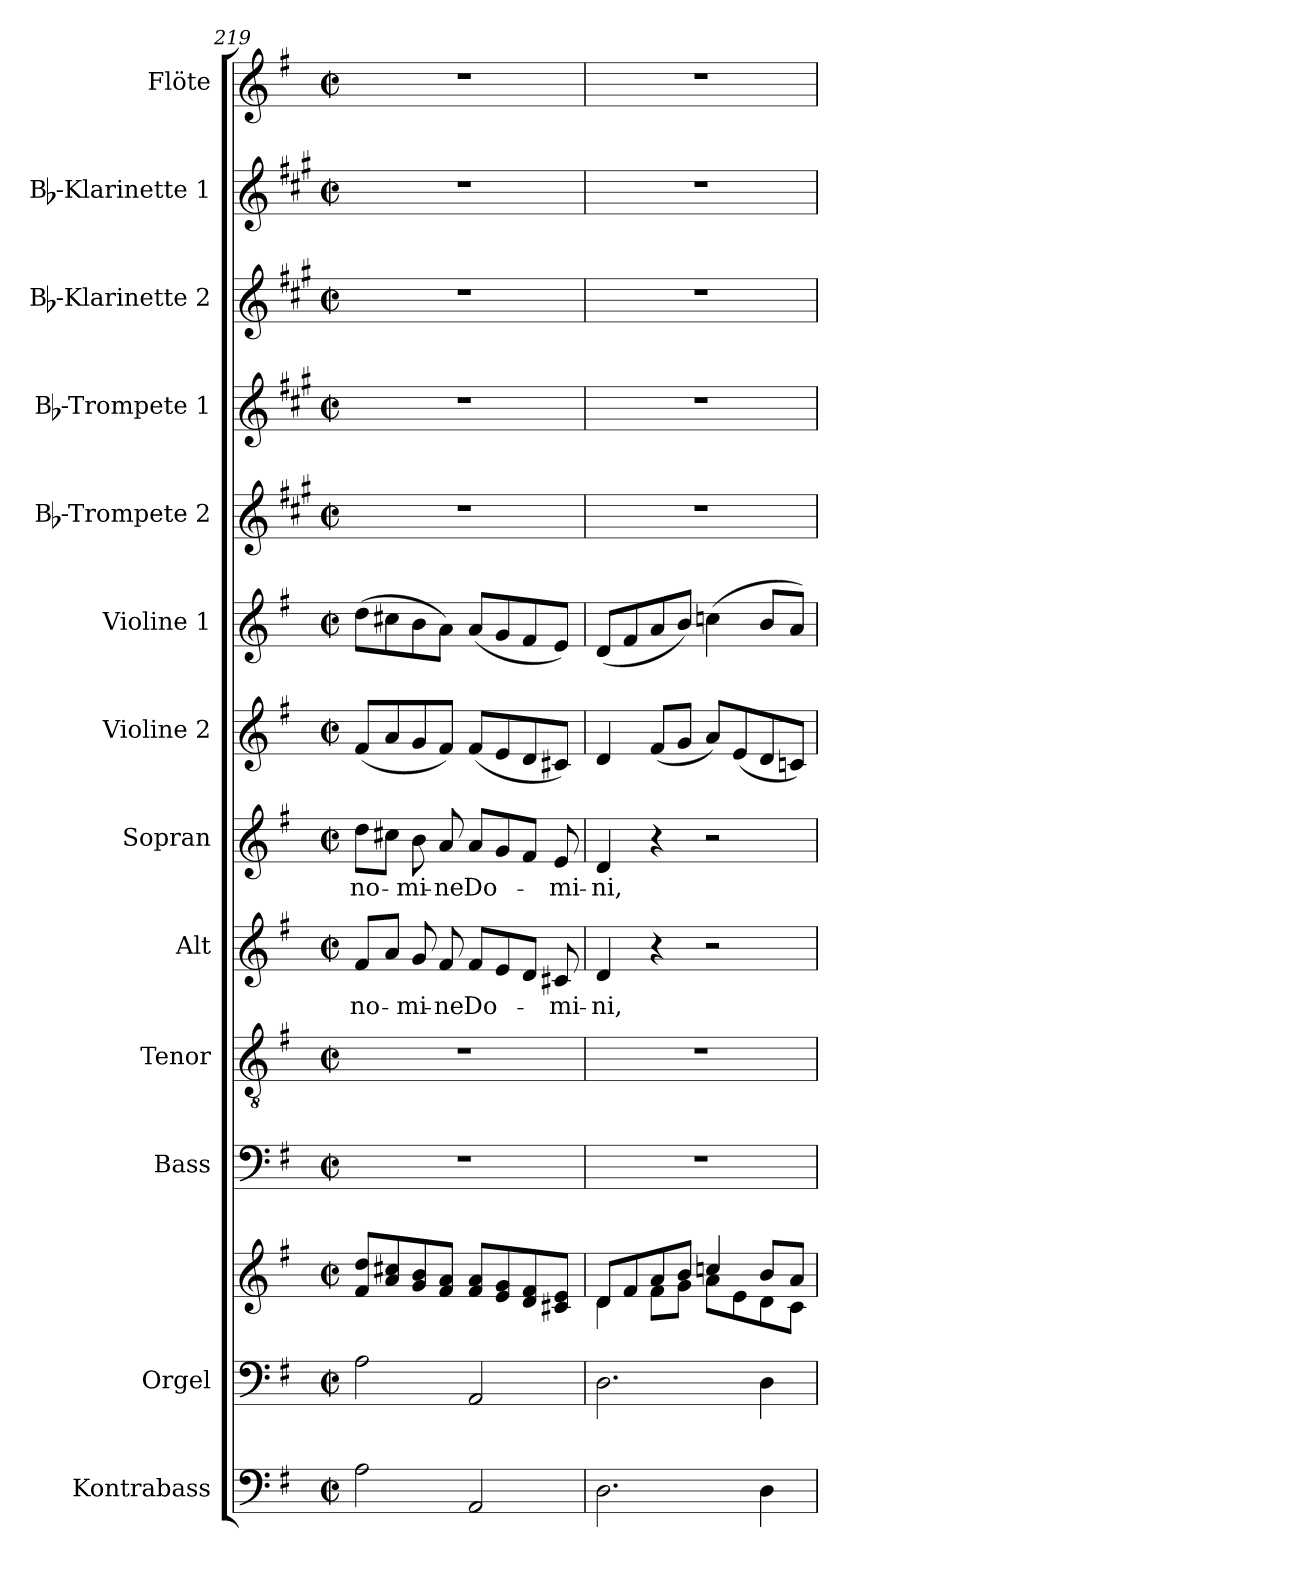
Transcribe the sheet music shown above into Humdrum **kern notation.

**kern	**kern	**kern	**kern	**kern	**kern	**text	**kern	**text	**kern	**kern	**kern	**kern	**kern	**kern	**kern
*part13	*part12	*part12	*part11	*part10	*part9	*part9	*part8	*part8	*part7	*part6	*part5	*part4	*part3	*part2	*part1
*staff14	*staff13	*staff12	*staff11	*staff10	*staff9	*staff9	*staff8	*staff8	*staff7	*staff6	*staff5	*staff4	*staff3	*staff2	*staff1
*I"Kontrabass	*I"Orgel	*	*I"Bass	*I"Tenor	*I"Alt	*	*I"Sopran	*	*I"Violine 2	*I"Violine 1	*I"Bb-Trompete 2	*I"Bb-Trompete 1	*I"Bb-Klarinette 2	*I"Bb-Klarinette 1	*I"Flöte
*I'Kb.	*I'Org.	*	*I'B.	*I'T.	*I'A.	*	*I'S.	*	*I'Vl. 2	*I'Vl. 1	*I'Bb Trp. 2	*I'Bb Trp. 1	*I'Bb Kl. 2	*I'Bb Kl. 1	*I'Fl.
*clefF4	*clefF4	*clefG2	*clefF4	*clefGv2	*clefG2	*	*clefG2	*	*clefG2	*clefG2	*clefG2	*clefG2	*clefG2	*clefG2	*clefG2
*ITrd7c12	*	*	*	*	*	*	*	*	*	*	*ITrd1c2	*ITrd1c2	*ITrd1c2	*ITrd1c2	*
*k[f#]	*k[f#]	*k[f#]	*k[f#]	*k[f#]	*k[f#]	*	*k[f#]	*	*k[f#]	*k[f#]	*k[f#]	*k[f#]	*k[f#]	*k[f#]	*k[f#]
*G:	*G:	*G:	*G:	*G:	*G:	*	*G:	*	*G:	*G:	*G:	*G:	*G:	*G:	*G:
*M2/2	*M2/2	*M2/2	*M2/2	*M2/2	*M2/2	*	*M2/2	*	*M2/2	*M2/2	*M2/2	*M2/2	*M2/2	*M2/2	*M2/2
*met(c|)	*met(c|)	*met(c|)	*met(c|)	*met(c|)	*met(c|)	*	*met(c|)	*	*met(c|)	*met(c|)	*met(c|)	*met(c|)	*met(c|)	*met(c|)	*met(c|)
=219	=219	=219	=219	=219	=219	=219	=219	=219	=219	=219	=219	=219	=219	=219	=219
!	!	!	!	!	!	!LO:LY:b	!	!LO:LY:b	!	!	!	!	!	!	!
2AA\	2A\	8f#/ 8dd/L	1r	1r	8f#/L	no-	8dd\L	no-	(<8f#/L	(>8dd\L	1r	1r	1r	1r	1r
.	.	8a/ 8cc#X/	.	.	8a/J	.	8cc#X\J	.	8a/	8cc#X\	.	.	.	.	.
!	!	!	!	!	!	!LO:LY:b	!	!LO:LY:b	!	!	!	!	!	!	!
.	.	8g/ 8b/	.	.	8g/	-mi-	8b\	-mi-	8g/	8b\	.	.	.	.	.
!	!	!	!	!	!	!LO:LY:b	!	!LO:LY:b	!	!	!	!	!	!	!
.	.	8f#/ 8a/J	.	.	8f#/	-ne	8a/	-ne	8f#/J)	8a\J)	.	.	.	.	.
!	!	!	!	!	!	!LO:LY:b	!	!LO:LY:b	!	!	!	!	!	!	!
2AAA/	2AA/	8f#/ 8a/L	.	.	8f#/L	Do-	8a/L	Do-	(<8f#/L	(<8a/L	.	.	.	.	.
.	.	8e/ 8g/	.	.	8e/	.	8g/	.	8e/	8g/	.	.	.	.	.
.	.	8d/ 8f#/	.	.	8d/J	.	8f#/J	.	8d/	8f#/	.	.	.	.	.
!	!	!	!	!	!	!LO:LY:b	!	!LO:LY:b	!	!	!	!	!	!	!
.	.	8c#X/ 8e/J	.	.	8c#X/	-mi-	8e/	-mi-	8c#X/J)	8e/J)	.	.	.	.	.
=220	=220	=220	=220	=220	=220	=220	=220	=220	=220	=220	=220	=220	=220	=220	=220
*	*	*^	*	*	*	*	*	*	*	*	*	*	*	*	*
!	!	!	!	!	!	!	!LO:LY:b	!	!LO:LY:b	!	!	!	!	!	!	!
2.DD\	2.D\	8d/L	4d\	1r	1r	4d/	-ni,	4d/	-ni,	4d/	(<8d/L	1r	1r	1r	1r	1r
.	.	8f#/	.	.	.	.	.	.	.	.	8f#/	.	.	.	.	.
.	.	8a/	8f#\L	.	.	4r	.	4r	.	(<8f#/L	8a/	.	.	.	.	.
.	.	8b/J	8g\J	.	.	.	.	.	.	8g/J	8b/J)	.	.	.	.	.
.	.	4ccn/	8a\L	.	.	2r	.	2r	.	8a/L)	(<4ccn\	.	.	.	.	.
.	.	.	8e\	.	.	.	.	.	.	(<8e/	.	.	.	.	.	.
4DD\	4D\	8b/L	8d\	.	.	.	.	.	.	8d/	8b/L	.	.	.	.	.
.	.	8a/J	8c\J	.	.	.	.	.	.	8cn/J)	8a/J)	.	.	.	.	.
*	*	*v	*v	*	*	*	*	*	*	*	*	*	*	*	*	*
=	=	=	=	=	=	=	=	=	=	=	=	=	=	=	=
*-	*-	*-	*-	*-	*-	*-	*-	*-	*-	*-	*-	*-	*-	*-	*-
